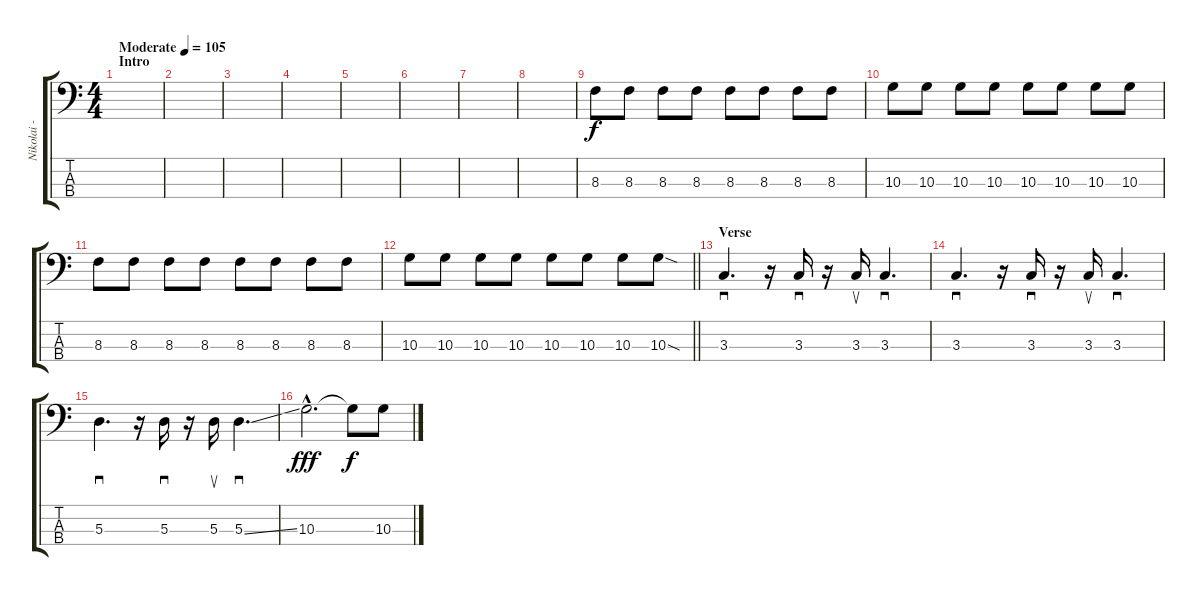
\track ("Nikolai - Bass RSE" "Nikolai - ") {instrument electricbasspick}
\staff {score tabs}
\tuning (G2 D2 A1 E1) {hide}
\ts (4 4)
\section ("" "Intro")
\tempo (105 "Moderate")
\clef f4
\ks c
|
|
|
|
|
|
|
|
8.3.8 8.3.8 8.3.8 8.3.8 8.3.8 8.3.8 8.3.8 8.3.8 |
10.3.8 10.3.8 10.3.8 10.3.8 10.3.8 10.3.8 10.3.8 10.3.8 |
8.3.8 8.3.8 8.3.8 8.3.8 8.3.8 8.3.8 8.3.8 8.3.8 |
\barLineRight lightlight
10.3.8 10.3.8 10.3.8 10.3.8 10.3.8 10.3.8 10.3.8 10.3{sod}.8 |
\section ("" "Verse")
3.3.4{d sd} r.16 3.3.16{sd} r.16 3.3.16{su} 3.3.4{d sd} |
3.3.4{d sd} r.16 3.3.16{sd} r.16 3.3.16{su} 3.3.4{d sd} |
5.3.4{d sd} r.16 5.3.16{sd} r.16 5.3.16{su} 5.3{ss}.4{d sd} |
10.3{hac}.2{d dy fff} 10.3{t}.8{dy f} 10.3.8
